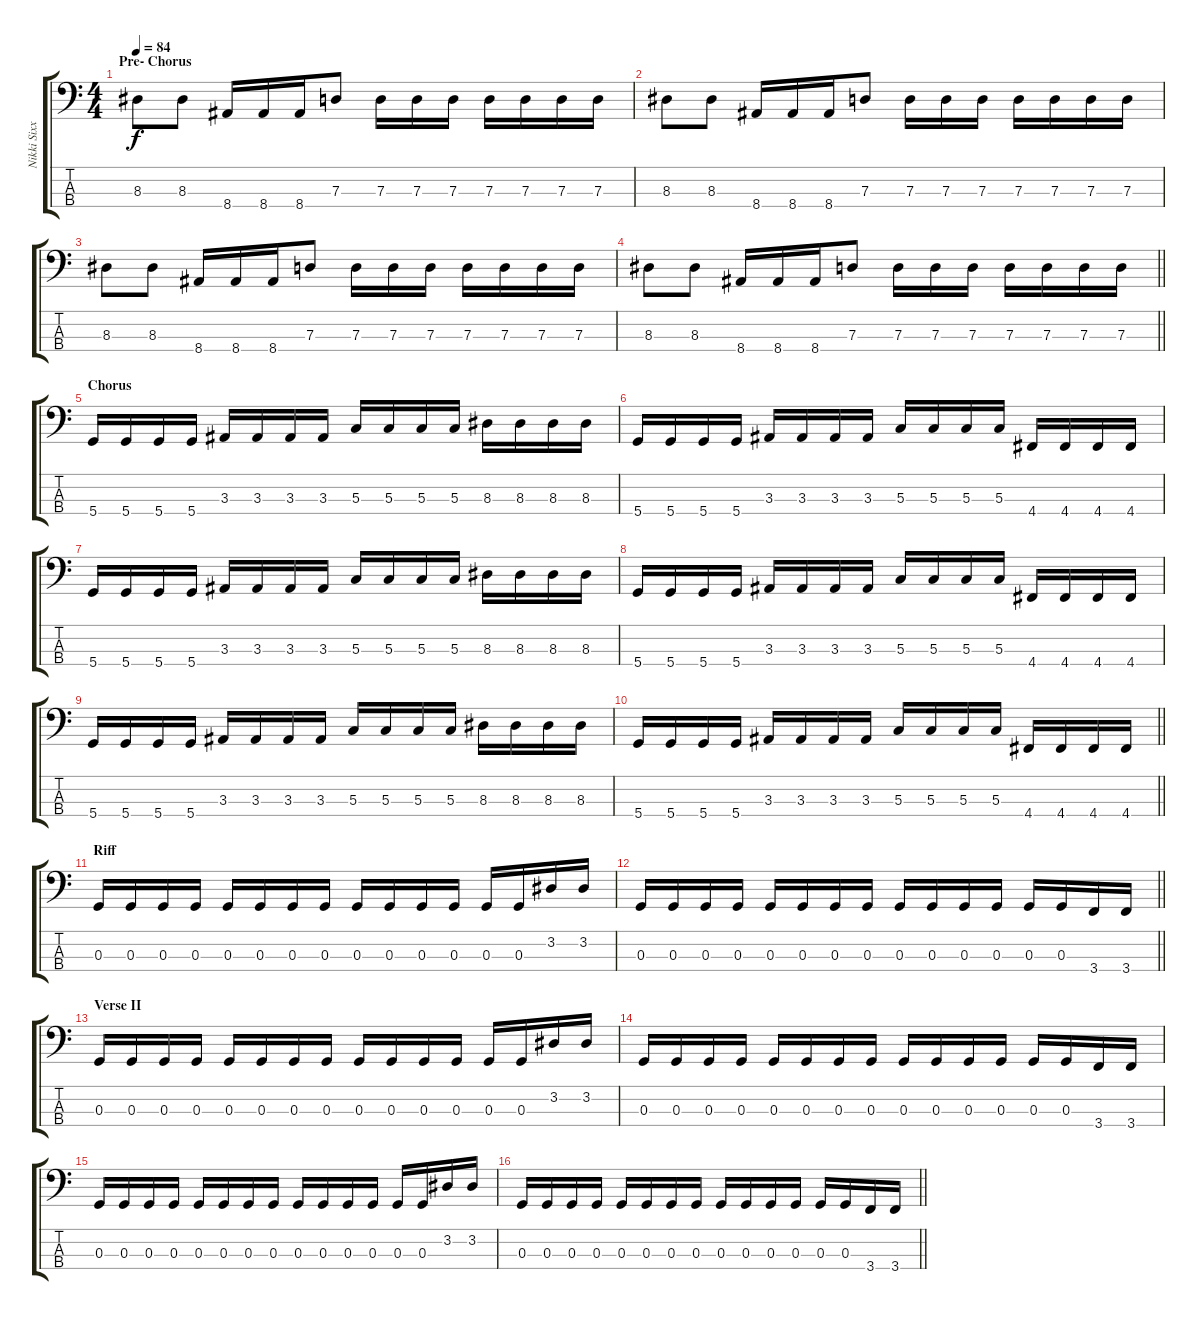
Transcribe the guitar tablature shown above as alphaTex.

\track ("Nikki Sixx" "Nikki Sixx") {instrument electricbassfinger}
\staff {score tabs}
\tuning (F2 C2 G1 D1) {hide}
\ts (4 4)
\section ("" "Pre- Chorus")
\tempo 84
\clef f4
\ks c
8.3.8{dy f} 8.3.8 8.4.16 8.4.16 8.4.16 7.3.8 7.3.16 7.3.16 7.3.16 7.3.16 7.3.16 7.3.16 7.3.16 |
8.3.8 8.3.8 8.4.16 8.4.16 8.4.16 7.3.8 7.3.16 7.3.16 7.3.16 7.3.16 7.3.16 7.3.16 7.3.16 |
8.3.8 8.3.8 8.4.16 8.4.16 8.4.16 7.3.8 7.3.16 7.3.16 7.3.16 7.3.16 7.3.16 7.3.16 7.3.16 |
\barLineRight lightlight
8.3.8 8.3.8 8.4.16 8.4.16 8.4.16 7.3.8 7.3.16 7.3.16 7.3.16 7.3.16 7.3.16 7.3.16 7.3.16 |
\section ("" "Chorus")
5.4.16 5.4.16 5.4.16 5.4.16 3.3.16 3.3.16 3.3.16 3.3.16 5.3.16 5.3.16 5.3.16 5.3.16 8.3.16 8.3.16 8.3.16 8.3.16 |
5.4.16 5.4.16 5.4.16 5.4.16 3.3.16 3.3.16 3.3.16 3.3.16 5.3.16 5.3.16 5.3.16 5.3.16 4.4.16 4.4.16 4.4.16 4.4.16 |
5.4.16 5.4.16 5.4.16 5.4.16 3.3.16 3.3.16 3.3.16 3.3.16 5.3.16 5.3.16 5.3.16 5.3.16 8.3.16 8.3.16 8.3.16 8.3.16 |
5.4.16 5.4.16 5.4.16 5.4.16 3.3.16 3.3.16 3.3.16 3.3.16 5.3.16 5.3.16 5.3.16 5.3.16 4.4.16 4.4.16 4.4.16 4.4.16 |
5.4.16 5.4.16 5.4.16 5.4.16 3.3.16 3.3.16 3.3.16 3.3.16 5.3.16 5.3.16 5.3.16 5.3.16 8.3.16 8.3.16 8.3.16 8.3.16 |
\barLineRight lightlight
5.4.16 5.4.16 5.4.16 5.4.16 3.3.16 3.3.16 3.3.16 3.3.16 5.3.16 5.3.16 5.3.16 5.3.16 4.4.16 4.4.16 4.4.16 4.4.16 |
\section ("" "Riff")
0.3.16 0.3.16 0.3.16 0.3.16 0.3.16 0.3.16 0.3.16 0.3.16 0.3.16 0.3.16 0.3.16 0.3.16 0.3.16 0.3.16 3.2.16 3.2.16 |
\barLineRight lightlight
0.3.16 0.3.16 0.3.16 0.3.16 0.3.16 0.3.16 0.3.16 0.3.16 0.3.16 0.3.16 0.3.16 0.3.16 0.3.16 0.3.16 3.4.16 3.4.16 |
\section ("" "Verse II")
0.3.16 0.3.16 0.3.16 0.3.16 0.3.16 0.3.16 0.3.16 0.3.16 0.3.16 0.3.16 0.3.16 0.3.16 0.3.16 0.3.16 3.2.16 3.2.16 |
0.3.16 0.3.16 0.3.16 0.3.16 0.3.16 0.3.16 0.3.16 0.3.16 0.3.16 0.3.16 0.3.16 0.3.16 0.3.16 0.3.16 3.4.16 3.4.16 |
0.3.16 0.3.16 0.3.16 0.3.16 0.3.16 0.3.16 0.3.16 0.3.16 0.3.16 0.3.16 0.3.16 0.3.16 0.3.16 0.3.16 3.2.16 3.2.16 |
\barLineRight lightlight
0.3.16 0.3.16 0.3.16 0.3.16 0.3.16 0.3.16 0.3.16 0.3.16 0.3.16 0.3.16 0.3.16 0.3.16 0.3.16 0.3.16 3.4.16 3.4.16
